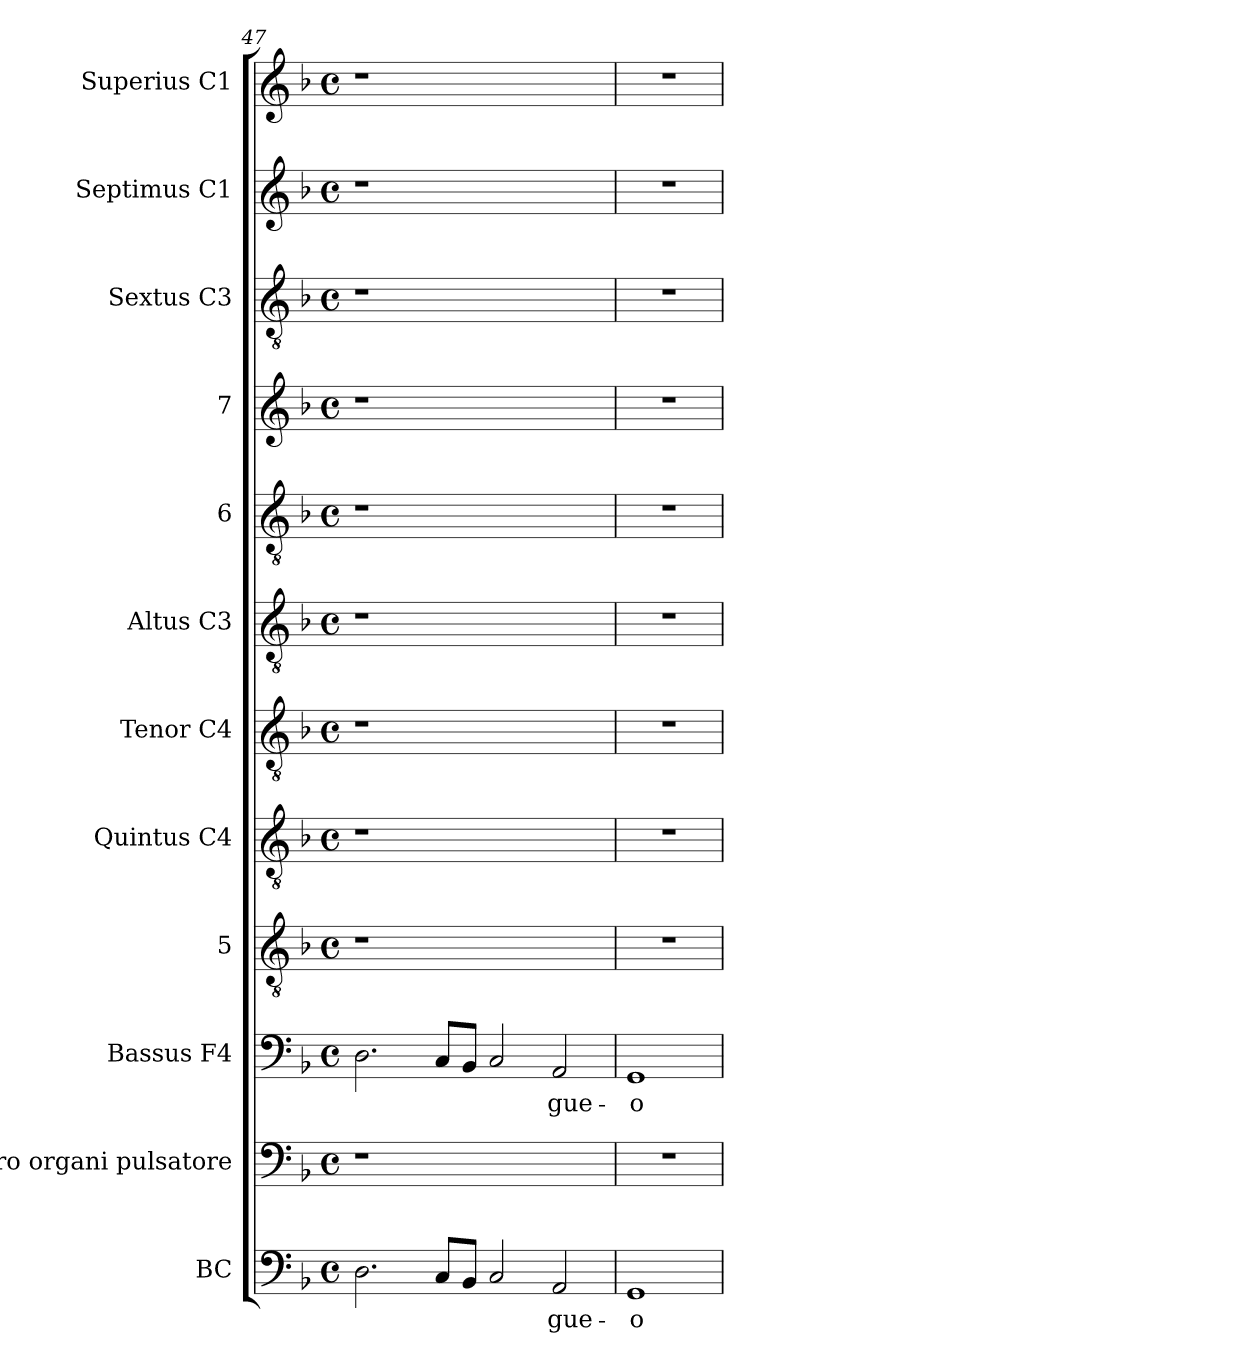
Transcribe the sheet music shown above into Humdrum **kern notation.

**kern	**text	**kern	**kern	**text	**kern	**kern	**kern	**kern	**kern	**kern	**kern	**kern	**kern
*part12	*part12	*part11	*part10	*part10	*part9	*part8	*part7	*part6	*part5	*part4	*part3	*part2	*part1
*staff12	*staff12	*staff11	*staff10	*staff10	*staff9	*staff8	*staff7	*staff6	*staff5	*staff4	*staff3	*staff2	*staff1
*I"BC	*	*I"pro organi  pulsatore	*I"Bassus  F4	*	*I"5	*I"Quintus  C4	*I"Tenor  C4	*I"Altus  C3	*I"6	*I"7	*I"Sextus  C3	*I"Septimus  C1	*I"Superius  C1
*I'BC	*	*	*I'B	*	*	*	*I'T	*I'A	*	*	*	*	*I'S
*clefF4	*	*clefF4	*clefF4	*	*clefGv2	*clefGv2	*clefGv2	*clefGv2	*clefGv2	*clefG2	*clefGv2	*clefG2	*clefG2
*k[b-]	*	*k[b-]	*k[b-]	*	*k[b-]	*k[b-]	*k[b-]	*k[b-]	*k[b-]	*k[b-]	*k[b-]	*k[b-]	*k[b-]
*F:	*	*F:	*F:	*	*F:	*F:	*F:	*F:	*F:	*F:	*F:	*F:	*F:
*M4/4	*	*M4/4	*M4/4	*	*M4/4	*M4/4	*M4/4	*M4/4	*M4/4	*M4/4	*M4/4	*M4/4	*M4/4
*met(c)	*	*met(c)	*met(c)	*	*met(c)	*met(c)	*met(c)	*met(c)	*met(c)	*met(c)	*met(c)	*met(c)	*met(c)
=47	=47	=47	=47	=47	=47	=47	=47	=47	=47	=47	=47	=47	=47
!	!LO:LY:a:cj	!	!	!LO:LY:b:cj	!	!	!	!	!	!	!	!	!
2.D\	--	1r	2.D\	--	1r	1r	1r	1r	1r	1r	1r	1r	1r
!	!LO:LY:a:cj	!	!	!LO:LY:b:cj	!	!	!	!	!	!	!	!	!
8C/L	--	.	8C/L	--	.	.	.	.	.	.	.	.	.
!	!LO:LY:a:cj	!	!	!LO:LY:b:cj	!	!	!	!	!	!	!	!	!
8BB-/J	--	.	8BB-/J	--	.	.	.	.	.	.	.	.	.
!	!LO:LY:a:cj	!	!	!LO:LY:b:cj	!	!	!	!	!	!	!	!	!
2C/	--	1ryy	2C/	--	1ryy	1ryy	1ryy	1ryy	1ryy	1ryy	1ryy	1ryy	1ryy
!	!LO:LY:a:cj	!	!	!LO:LY:b:cj	!	!	!	!	!	!	!	!	!
2AA/	-gue-	.	2AA/	-gue-	.	.	.	.	.	.	.	.	.
=48	=48	=48	=48	=48	=48	=48	=48	=48	=48	=48	=48	=48	=48
!	!LO:LY:a:cj	!	!	!LO:LY:b:cj	!	!	!	!	!	!	!	!	!
1GG	-o	1r	1GG	-o	1r	1r	1r	1r	1r	1r	1r	1r	1r
=	=	=	=	=	=	=	=	=	=	=	=	=	=
*-	*-	*-	*-	*-	*-	*-	*-	*-	*-	*-	*-	*-	*-
